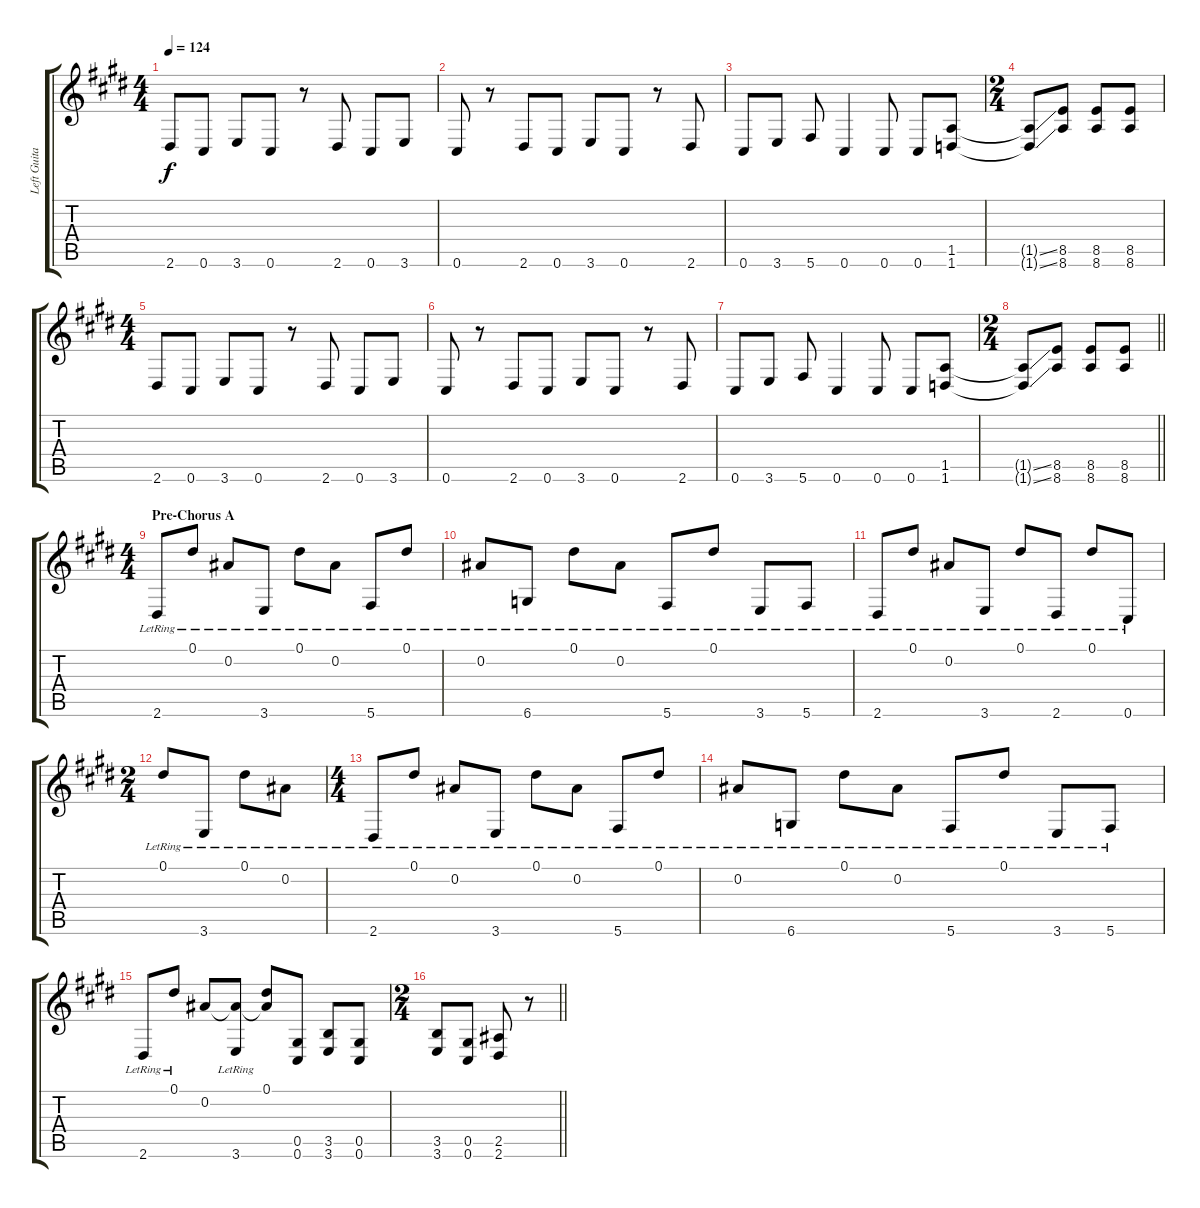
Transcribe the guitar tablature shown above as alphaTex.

\track ("Left Guitar I" "Left Guita") {instrument overdrivenguitar}
\staff {score tabs}
\tuning (Eb4 Bb3 Gb3 Db3 Ab2 Db2) {hide}
\ts (4 4)
\tempo 124
\clef g2
\ks e
2.6.8{dy f} 0.6.8 3.6.8 0.6.8 r.8 2.6.8 0.6.8 3.6.8 |
0.6.8 r.8 2.6.8 0.6.8 3.6.8 0.6.8 r.8 2.6.8 |
0.6.8 3.6.8 5.6.8 0.6.4 0.6.8 0.6.8 (1.5 1.6).8 |
\ts (2 4)
(1.5{ss t} 1.6{ss t}).8 (8.5 8.6).8 (8.5 8.6).8 (8.5 8.6).8 |
\ts (4 4)
2.6.8 0.6.8 3.6.8 0.6.8 r.8 2.6.8 0.6.8 3.6.8 |
0.6.8 r.8 2.6.8 0.6.8 3.6.8 0.6.8 r.8 2.6.8 |
0.6.8 3.6.8 5.6.8 0.6.4 0.6.8 0.6.8 (1.5 1.6).8 |
\ts (2 4)
\barLineRight lightlight
(1.5{ss t} 1.6{ss t}).8 (8.5 8.6).8 (8.5 8.6).8 (8.5 8.6).8 |
\ts (4 4)
\section ("" "Pre-Chorus A")
2.6{lr}.8 0.1{lr}.8 0.2{lr}.8 3.6{lr}.8 0.1{lr}.8 0.2{lr}.8 5.6{lr}.8 0.1{lr}.8 |
0.2{lr}.8 6.6{lr}.8 0.1{lr}.8 0.2{lr}.8 5.6{lr}.8 0.1{lr}.8 3.6{lr}.8 5.6{lr}.8 |
2.6{lr}.8 0.1{lr}.8 0.2{lr}.8 3.6{lr}.8 0.1{lr}.8 2.6{lr}.8 0.1{lr}.8 0.6{lr}.8 |
\ts (2 4)
0.1{lr}.8 3.6{lr}.8 0.1{lr}.8 0.2{lr}.8 |
\ts (4 4)
2.6{lr}.8 0.1{lr}.8 0.2{lr}.8 3.6{lr}.8 0.1{lr}.8 0.2{lr}.8 5.6{lr}.8 0.1{lr}.8 |
0.2{lr}.8 6.6{lr}.8 0.1{lr}.8 0.2{lr}.8 5.6{lr}.8 0.1{lr}.8 3.6{lr}.8 5.6{lr}.8 |
2.6{lr}.8 0.1{lr}.8 0.2.8 (0.2{t} 3.6{lr}).8 (0.1 0.2{t}).8 (0.5 0.6).8 (3.5 3.6).8 (0.5 0.6).8 |
\ts (2 4)
\barLineRight lightlight
(3.5 3.6).8 (0.5 0.6).8 (2.5 2.6).8 r.8
